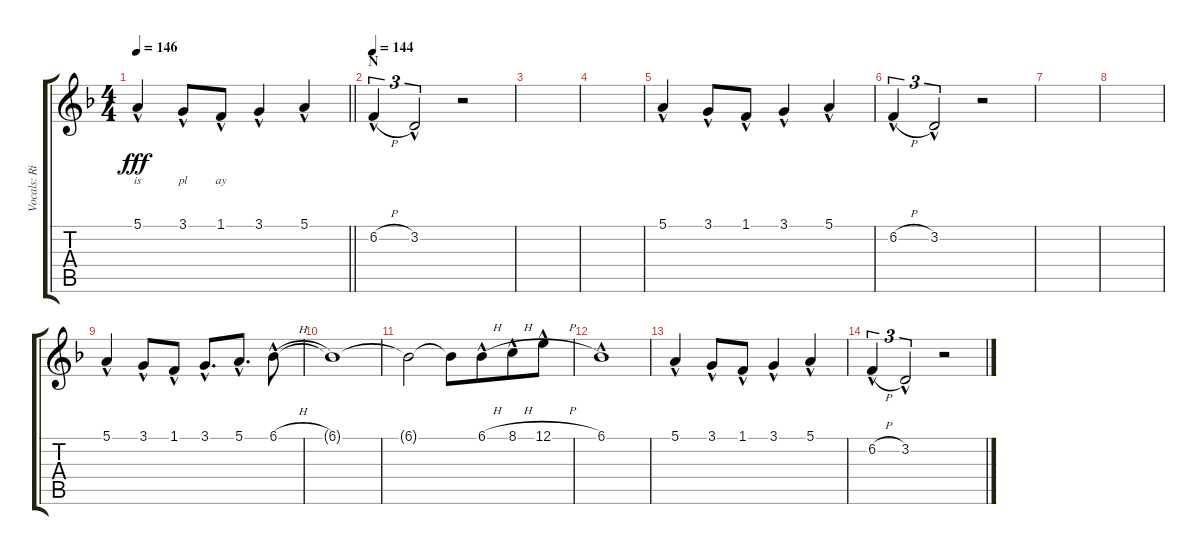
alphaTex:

\track ("Vocals: Rik" "Vocals: Ri") {instrument lead2sawtooth}
\staff {score tabs}
\tuning (E4 B3 G3 D3 A2 E2) {hide}
\ts (4 4)
\tempo 146
\clef g2
\barLineRight lightlight
\ks f
5.1{hac}.4{lyrics (0 "is") lyrics (1 "") lyrics (2 "") lyrics (3 "") lyrics (4 "") dy fff} 3.1{hac}.8{lyrics (0 "pl") lyrics (1 "") lyrics (2 "") lyrics (3 "") lyrics (4 "")} 1.1{hac}.8{lyrics (0 "ay") lyrics (1 "") lyrics (2 "") lyrics (3 "") lyrics (4 "")} 3.1{hac}.4{lyrics (0 "") lyrics (1 "") lyrics (2 "") lyrics (3 "") lyrics (4 "")} 5.1{hac}.4{lyrics (0 "") lyrics (1 "") lyrics (2 "") lyrics (3 "") lyrics (4 "")} |
\section ("" "N")
\tempo 144
6.2{h hac}.4{tu (3 2) lyrics (0 "") lyrics (1 "") lyrics (2 "") lyrics (3 "") lyrics (4 "")} 3.2{hac}.2{tu (3 2)} r.2 |
|
|
5.1{hac}.4 3.1{hac}.8 1.1{hac}.8 3.1{hac}.4 5.1{hac}.4 |
6.2{h hac}.4{tu (3 2)} 3.2{hac}.2{tu (3 2)} r.2 |
|
|
5.1{hac}.4 3.1{hac}.8 1.1{hac}.8 3.1{hac}.8{d} 5.1{hac}.8{d} 6.1{h hac}.8 |
6.1{t}.1 |
6.1{t}.2 6.1{t}.8 6.1{h hac}.8{beam merge} 8.1{h hac}.8 12.1{h hac}.8 |
6.1{hac}.1 |
5.1{hac}.4 3.1{hac}.8 1.1{hac}.8 3.1{hac}.4 5.1{hac}.4 |
6.2{h hac}.4{tu (3 2)} 3.2{hac}.2{tu (3 2)} r.2
